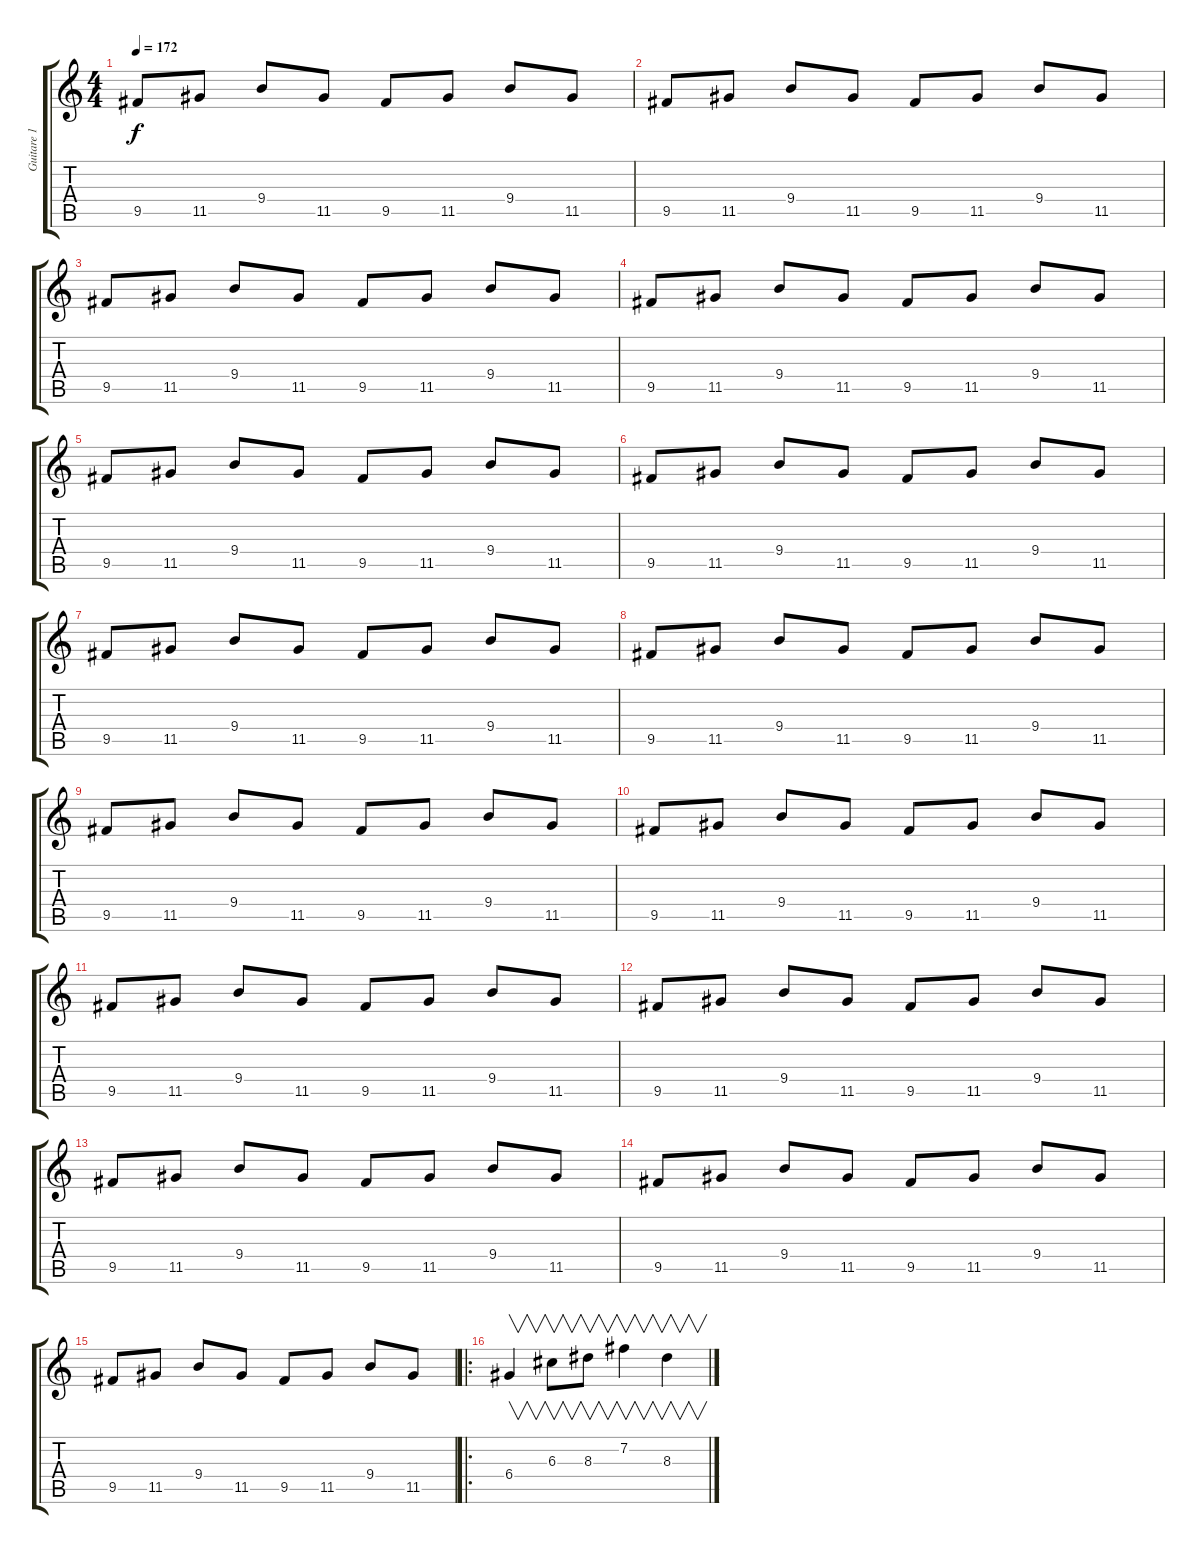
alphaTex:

\track ("Guitare 1" "Guitare 1") {instrument electricguitarjazz}
\staff {score tabs}
\tuning (E4 B3 G3 D3 A2 E2) {hide}
\ts (4 4)
\tempo 172
\clef g2
\ks c
9.5.8{dy f} 11.5.8 9.4.8 11.5.8 9.5.8 11.5.8 9.4.8 11.5.8 |
9.5.8 11.5.8 9.4.8 11.5.8 9.5.8 11.5.8 9.4.8 11.5.8 |
9.5.8 11.5.8 9.4.8 11.5.8 9.5.8 11.5.8 9.4.8 11.5.8 |
9.5.8 11.5.8 9.4.8 11.5.8 9.5.8 11.5.8 9.4.8 11.5.8 |
9.5.8 11.5.8 9.4.8 11.5.8 9.5.8 11.5.8 9.4.8 11.5.8 |
9.5.8 11.5.8 9.4.8 11.5.8 9.5.8 11.5.8 9.4.8 11.5.8 |
9.5.8 11.5.8 9.4.8 11.5.8 9.5.8 11.5.8 9.4.8 11.5.8 |
9.5.8 11.5.8 9.4.8 11.5.8 9.5.8 11.5.8 9.4.8 11.5.8 |
9.5.8 11.5.8 9.4.8 11.5.8 9.5.8 11.5.8 9.4.8 11.5.8 |
9.5.8 11.5.8 9.4.8 11.5.8 9.5.8 11.5.8 9.4.8 11.5.8 |
9.5.8 11.5.8 9.4.8 11.5.8 9.5.8 11.5.8 9.4.8 11.5.8 |
9.5.8 11.5.8 9.4.8 11.5.8 9.5.8 11.5.8 9.4.8 11.5.8 |
9.5.8 11.5.8 9.4.8 11.5.8 9.5.8 11.5.8 9.4.8 11.5.8 |
9.5.8 11.5.8 9.4.8 11.5.8 9.5.8 11.5.8 9.4.8 11.5.8 |
9.5.8 11.5.8 9.4.8 11.5.8 9.5.8 11.5.8 9.4.8 11.5.8 |
\ro
6.4.4{v instrument electricguitarclean} 6.3.8{v} 8.3.8{v} 7.2.4{v} 8.3.4{v}
